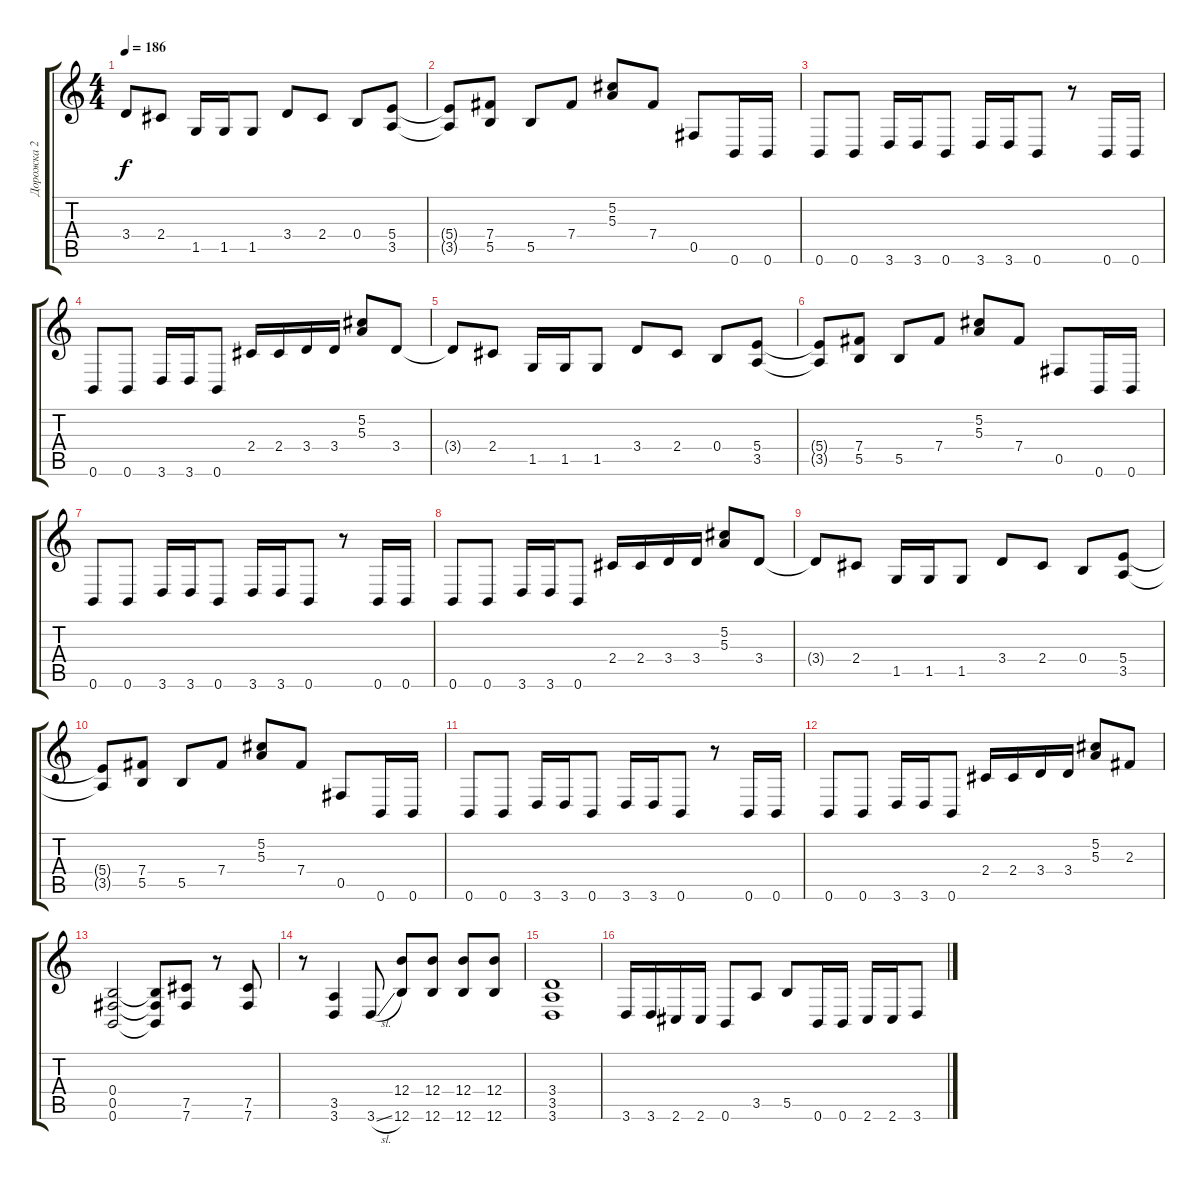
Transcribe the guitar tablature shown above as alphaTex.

\track ("Дорожка 2" "Дорожка 2") {instrument distortionguitar}
\staff {score tabs}
\tuning (Db4 Ab3 E3 B2 Gb2 B1) {hide}
\ts (4 4)
\tempo 186
\clef g2
\ks c
3.4{t}.8{dy f} 2.4.8 1.5.16 1.5.16 1.5.8 3.4.8 2.4.8 0.4.8 (5.4 3.5).8 |
(5.4{t} 3.5{t}).8 (7.4 5.5).8 5.5.8 7.4.8 (5.2 5.3).8 7.4.8 0.5.8 0.6.16 0.6.16 |
0.6.8 0.6.8 3.6.16 3.6.16 0.6.8 3.6.16 3.6.16 0.6.8 r.8 0.6.16 0.6.16 |
0.6.8 0.6.8 3.6.16 3.6.16 0.6.8 2.4.16 2.4.16 3.4.16 3.4.16 (5.2 5.3).8 3.4.8 |
3.4{t}.8 2.4.8 1.5.16 1.5.16 1.5.8 3.4.8 2.4.8 0.4.8 (5.4 3.5).8 |
(5.4{t} 3.5{t}).8 (7.4 5.5).8 5.5.8 7.4.8 (5.2 5.3).8 7.4.8 0.5.8 0.6.16 0.6.16 |
0.6.8 0.6.8 3.6.16 3.6.16 0.6.8 3.6.16 3.6.16 0.6.8 r.8 0.6.16 0.6.16 |
0.6.8 0.6.8 3.6.16 3.6.16 0.6.8 2.4.16 2.4.16 3.4.16 3.4.16 (5.2 5.3).8 3.4.8 |
3.4{t}.8 2.4.8 1.5.16 1.5.16 1.5.8 3.4.8 2.4.8 0.4.8 (5.4 3.5).8 |
(5.4{t} 3.5{t}).8 (7.4 5.5).8 5.5.8 7.4.8 (5.2 5.3).8 7.4.8 0.5.8 0.6.16 0.6.16 |
0.6.8 0.6.8 3.6.16 3.6.16 0.6.8 3.6.16 3.6.16 0.6.8 r.8 0.6.16 0.6.16 |
0.6.8 0.6.8 3.6.16 3.6.16 0.6.8 2.4.16 2.4.16 3.4.16 3.4.16 (5.2 5.3).8 2.3.8 |
(0.4 0.5 0.6).2 (0.4{t} 0.5{t} 0.6{t}).8 (7.5 7.6).8 r.8 (7.5 7.6).8 |
r.8 (3.5 3.6).4 3.6{sl}.8 (12.4 12.6).8 (12.4 12.6).8 (12.4 12.6).8 (12.4 12.6).8 |
(3.4 3.5 3.6).1 |
3.6.16 3.6.16 2.6.16 2.6.16 0.6.8 3.5.8 5.5.8 0.6.16 0.6.16 2.6.16 2.6.16 3.6.8
